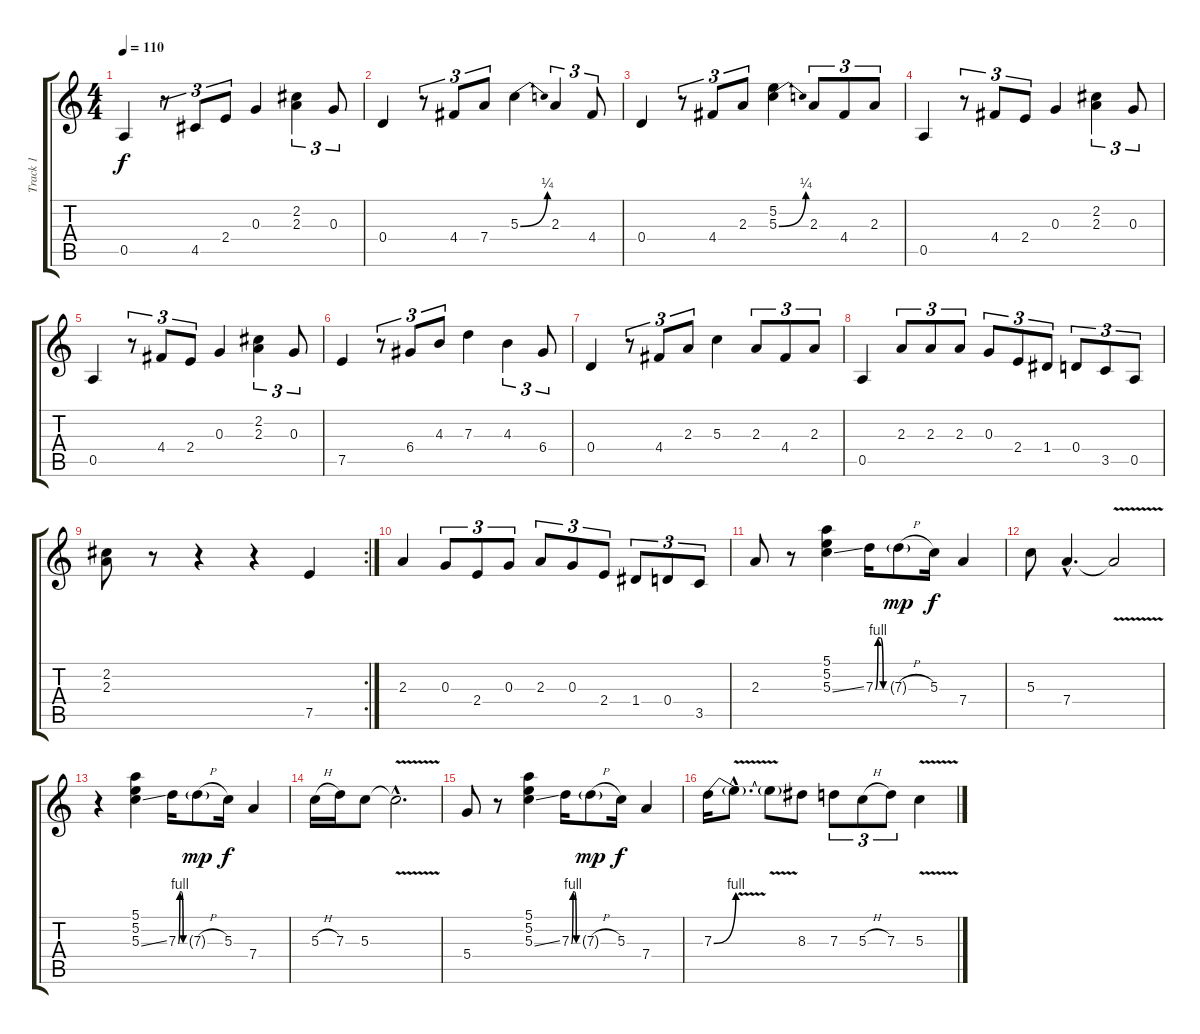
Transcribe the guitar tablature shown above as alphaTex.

\track ("Track 1" "Track 1") {instrument distortionguitar}
\staff {score tabs}
\tuning (E4 B3 G3 D3 A2 E2) {hide}
\ts (4 4)
\tempo 110
\clef g2
\ks c
0.5.4{dy f} r.8{tu (3 2)} 4.5.8{tu (3 2)} 2.4.8{tu (3 2)} 0.3.4 (2.2 2.3).4{tu (3 2)} 0.3.8{tu (3 2)} |
0.4.4 r.8{tu (3 2)} 4.4.8{tu (3 2)} 7.4.8{tu (3 2)} 5.3{be (bend 0 0 60 1)}.4 2.3.4{tu (3 2)} 4.4.8{tu (3 2)} |
0.4.4 r.8{tu (3 2)} 4.4.8{tu (3 2)} 2.3.8{tu (3 2)} (5.2 5.3{be (bend 0 0 60 1)}).4 2.3.8{tu (3 2)} 4.4.8{tu (3 2)} 2.3.8{tu (3 2)} |
0.5.4 r.8{tu (3 2)} 4.4.8{tu (3 2)} 2.4.8{tu (3 2)} 0.3.4 (2.2 2.3).4{tu (3 2)} 0.3.8{tu (3 2)} |
0.5.4 r.8{tu (3 2)} 4.4.8{tu (3 2)} 2.4.8{tu (3 2)} 0.3.4 (2.2 2.3).4{tu (3 2)} 0.3.8{tu (3 2)} |
7.5.4 r.8{tu (3 2)} 6.4.8{tu (3 2)} 4.3.8{tu (3 2)} 7.3.4 4.3.4{tu (3 2)} 6.4.8{tu (3 2)} |
0.4.4 r.8{tu (3 2)} 4.4.8{tu (3 2)} 2.3.8{tu (3 2)} 5.3.4 2.3.8{tu (3 2)} 4.4.8{tu (3 2)} 2.3.8{tu (3 2)} |
0.5.4 2.3.8{tu (3 2)} 2.3.8{tu (3 2)} 2.3.8{tu (3 2)} 0.3.8{tu (3 2)} 2.4.8{tu (3 2)} 1.4.8{tu (3 2)} 0.4.8{tu (3 2)} 3.5.8{tu (3 2)} 0.5.8{tu (3 2)} |
\rc 2
(2.2 2.3).8 r.8 r.4 r.4 7.5.4 |
2.3.4 0.3.8{tu (3 2)} 2.4.8{tu (3 2)} 0.3.8{tu (3 2)} 2.3.8{tu (3 2)} 0.3.8{tu (3 2)} 2.4.8{tu (3 2)} 1.4.8{tu (3 2)} 0.4.8{tu (3 2)} 3.5.8{tu (3 2)} |
2.3.8 r.8 (5.1 5.2 5.3{ss}).4 7.3{be (custom 0 0 15 4 30 4 45 0 60 0)}.16 7.3{h g}.8{dy mp} 5.3.16{dy f} 7.4.4 |
5.3.8 7.4{hac}.4{d} 7.4{v t}.2 |
r.4 (5.1 5.2 5.3{ss}).4 7.3{be (custom 0 0 15 4 30 4 45 0 60 0)}.16 7.3{h g}.8{dy mp} 5.3.16{dy f} 7.4.4 |
5.3{h}.16 7.3.16 5.3.8 5.3{v hac t}.2{d} |
5.4.8 r.8 (5.1 5.2 5.3{ss}).4 7.3{be (custom 0 0 15 4 30 4 45 0 60 0)}.16 7.3{h g}.8{dy mp} 5.3.16{dy f} 7.4.4 |
7.3{be (bend 0 0 60 4)}.16 7.3{v hac t}.8{d} 7.3{v t}.8 8.3.8 7.3.8{tu (3 2)} 5.3{h}.8{tu (3 2)} 7.3.8{tu (3 2)} 5.3{v}.4
